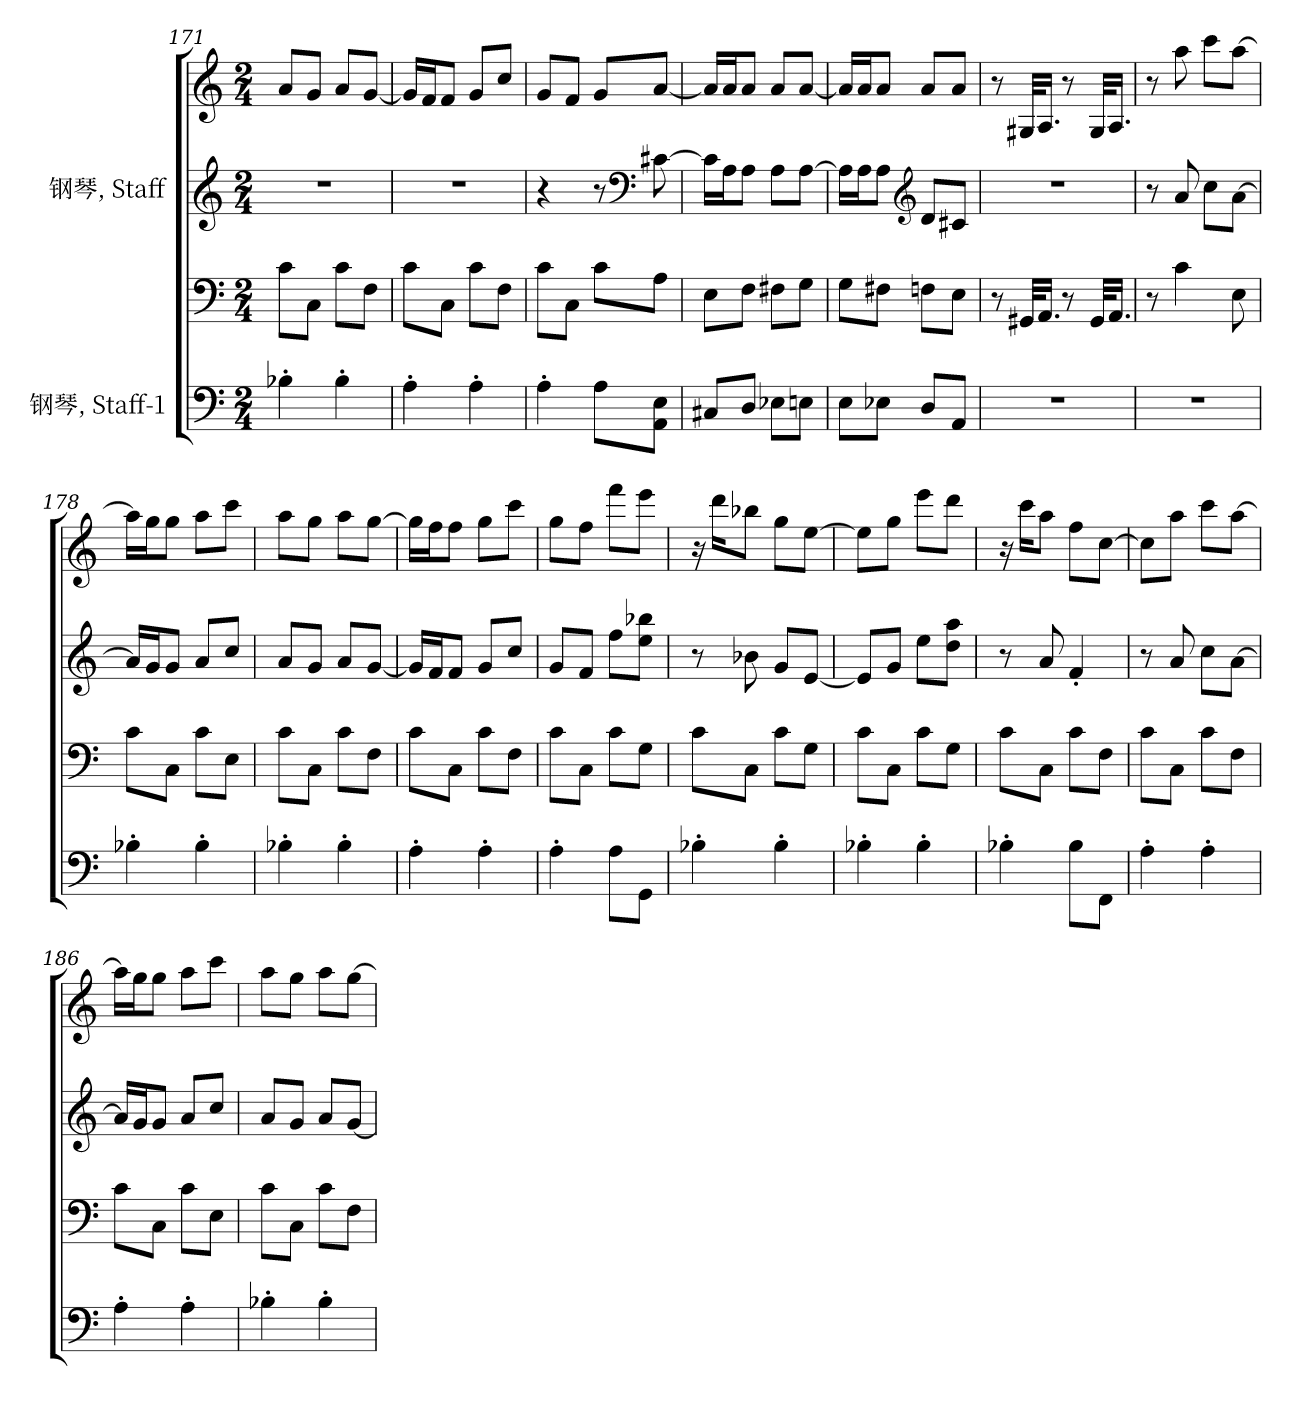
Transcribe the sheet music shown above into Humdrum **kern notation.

**kern	**kern	**kern	**kern
*part2	*part2	*part1	*part1
*staff4	*staff3	*staff2	*staff1
*I"钢琴, Staff-1	*	*I"钢琴, Staff	*
*clefF4	*clefF4	*clefG2	*clefG2
*k[]	*k[]	*k[]	*k[]
*M2/4	*M2/4	*M2/4	*M2/4
=171	=171	=171	=171
4B-X'\	8c\L	2r	8a/L
.	8C\J	.	8g/J
4B-'\	8c\L	.	8a/L
.	8F\J	.	[8g/J
=172	=172	=172	=172
4A'\	8c\L	2r	16g/LL]
.	.	.	16f/J
.	8C\J	.	8f/J
4A'\	8c\L	.	8g/L
.	8F\J	.	8cc/J
=173	=173	=173	=173
4A'\	8c\L	4r	8g/L
.	8C\J	.	8f/J
8A\L	8c\L	8r	8g/L
*	*	*clefF4	*
8AA\ 8E\J	8A\J	[8c#X\	[8a/J
=174	=174	=174	=174
8C#X/L	8E\L	16c#\LL]	16a/LL]
.	.	16A\J	16a/J
8D/J	8F\J	8A\J	8a/J
8E-X\L	8F#X\L	8A\L	8a/L
8En\J	8G\J	[8A\J	[8a/J
!!LO:LB:g=z
=175	=175	=175	=175
8E\L	8G\L	16A\LL]	16a/LL]
.	.	16A\J	16a/J
8E-X\J	8F#X\J	8A\J	8a/J
*	*	*clefG2	*
8D/L	8Fn\L	8d/L	8a/L
8AA/J	8E\J	8c#X/J	8a/J
=176	=176	=176	=176
2r	8r	2r	8r
.	32GG#X/KLL	.	32G#X/KLL
.	16.AA/JJ	.	16.A/JJ
.	8r	.	8r
.	32GG#/KLL	.	32G#/KLL
.	16.AA/JJ	.	16.A/JJ
=177	=177	=177	=177
2r	8r	8r	8r
.	4c\	8a/	8aa\
.	.	8cc\L	8ccc\L
.	8E\	[8a\J	[8aa\J
=178	=178	=178	=178
4B-X'\	8c\L	16a/LL]	16aa\LL]
.	.	16g/J	16gg\J
.	8C\J	8g/J	8gg\J
4B-'\	8c\L	8a/L	8aa\L
.	8E\J	8cc/J	8ccc\J
=179	=179	=179	=179
4B-X'\	8c\L	8a/L	8aa\L
.	8C\J	8g/J	8gg\J
4B-'\	8c\L	8a/L	8aa\L
.	8F\J	[8g/J	[8gg\J
=180	=180	=180	=180
4A'\	8c\L	16g/LL]	16gg\LL]
.	.	16f/J	16ff\J
.	8C\J	8f/J	8ff\J
4A'\	8c\L	8g/L	8gg\L
.	8F\J	8cc/J	8ccc\J
!!LO:LB:g=z
=181	=181	=181	=181
4A'\	8c\L	8g/L	8gg\L
.	8C\J	8f/J	8ff\J
8A\L	8c\L	8ff\L	8fff\L
8GG\J	8G\J	8ee\ 8bb-X\J	8eee\J
=182	=182	=182	=182
4B-X'\	8c\L	8r	16r
.	.	.	16ddd\KL
.	8C\J	8b-X\	8bb-X\J
4B-'\	8c\L	8g/L	8gg\L
.	8G\J	[8e/J	[8ee\J
=183	=183	=183	=183
4B-X'\	8c\L	8e/L]	8ee\L]
.	8C\J	8g/J	8gg\J
4B-'\	8c\L	8ee\L	8eee\L
.	8G\J	8dd\ 8aa\J	8ddd\J
=184	=184	=184	=184
4B-X'\	8c\L	8r	16r
.	.	.	16ccc\KL
.	8C\J	8a/	8aa\J
8B-\L	8c\L	4f'/	8ff\L
8FF\J	8F\J	.	[8cc\J
=185	=185	=185	=185
4A'\	8c\L	8r	8cc\L]
.	8C\J	8a/	8aa\J
4A'\	8c\L	8cc\L	8ccc\L
.	8F\J	[8a\J	[8aa\J
=186	=186	=186	=186
4A'\	8c\L	16a/LL]	16aa\LL]
.	.	16g/J	16gg\J
.	8C\J	8g/J	8gg\J
4A'\	8c\L	8a/L	8aa\L
.	8E\J	8cc/J	8ccc\J
=187	=187	=187	=187
4B-X'\	8c\L	8a/L	8aa\L
.	8C\J	8g/J	8gg\J
4B-'\	8c\L	8a/L	8aa\L
.	8F\J	[8g/J	[8gg\J
=	=	=	=
*-	*-	*-	*-
